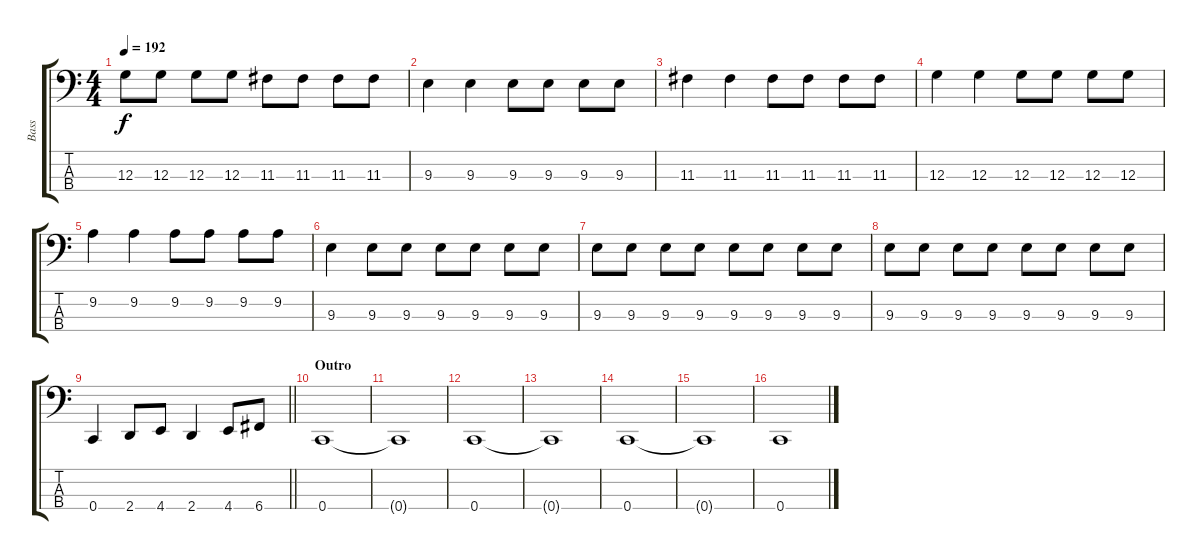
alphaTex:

\track ("Bass" "Bass") {instrument electricbasspick}
\staff {score tabs}
\tuning (F2 C2 G1 C1) {hide}
\ts (4 4)
\tempo 192
\clef f4
\ks c
12.3.8{dy f} 12.3.8 12.3.8 12.3.8 11.3.8 11.3.8 11.3.8 11.3.8 |
9.3.4 9.3.4 9.3.8 9.3.8 9.3.8 9.3.8 |
11.3.4 11.3.4 11.3.8 11.3.8 11.3.8 11.3.8 |
12.3.4 12.3.4 12.3.8 12.3.8 12.3.8 12.3.8 |
9.2.4 9.2.4 9.2.8 9.2.8 9.2.8 9.2.8 |
9.3.4 9.3.8 9.3.8 9.3.8 9.3.8 9.3.8 9.3.8 |
9.3.8 9.3.8 9.3.8 9.3.8 9.3.8 9.3.8 9.3.8 9.3.8 |
9.3.8 9.3.8 9.3.8 9.3.8 9.3.8 9.3.8 9.3.8 9.3.8 |
\barLineRight lightlight
0.4.4 2.4.8 4.4.8 2.4.4 4.4.8 6.4.8 |
\section ("" "Outro")
0.4.1 |
0.4{t}.1 |
0.4.1 |
0.4{t}.1 |
0.4.1 |
0.4{t}.1 |
0.4.1
